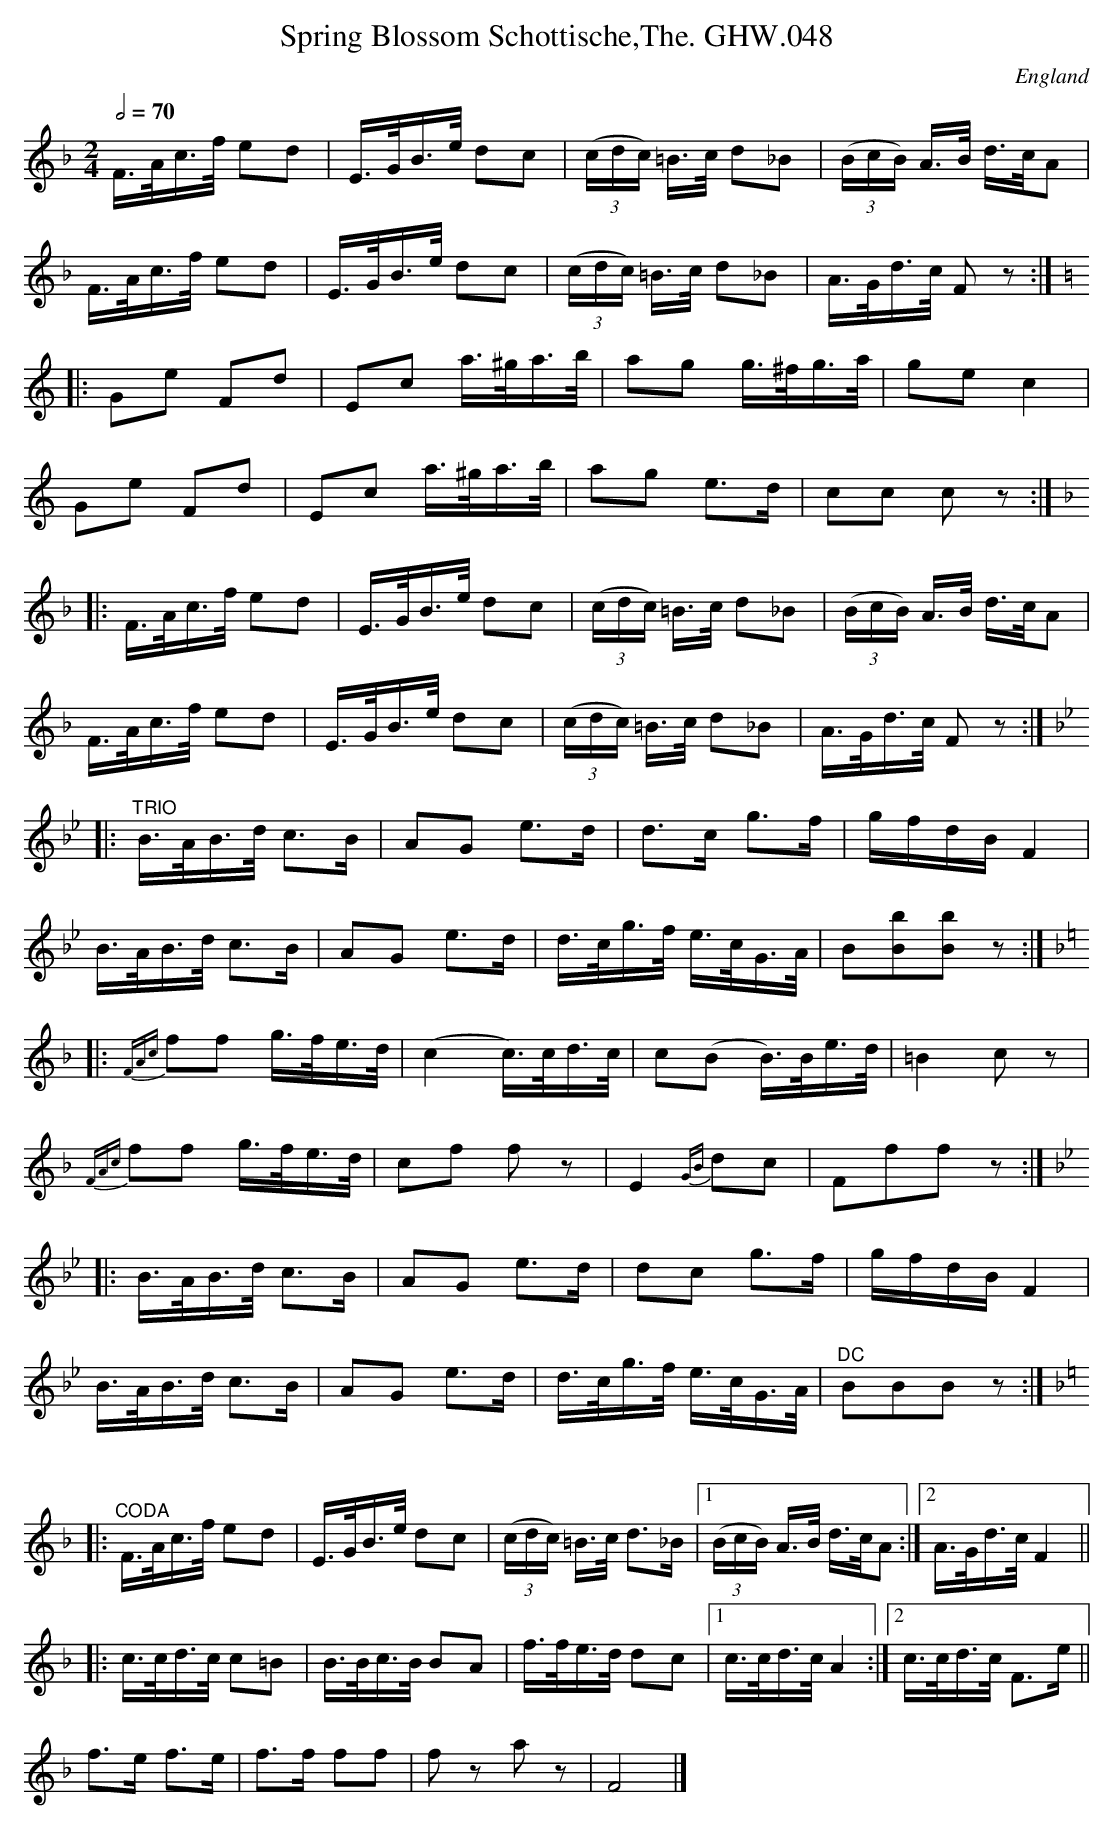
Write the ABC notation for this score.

X:1
T:Spring Blossom Schottische,The. GHW.048
L:1/16
M:2/4
O:England
Q:1/2=70
K:F
F>Ac>f e2d2|E>GB>e d2c2|((3cdc) =B>c d2_B2|((3BcB) A>B d>cA2|!
F>Ac>f e2d2|E>GB>e d2c2|((3cdc) =B>c d2_B2|A>Gd>c F2 z2:|!
K:C
|:G2e2 F2d2|E2c2 a>^ga>b|a2g2 g>^fg>a|g2e2 c4|!
G2e2 F2d2|E2c2 a>^ga>b|a2g2 e3d|c2c2 c2 z2:|!
K:F
|:F>Ac>f e2d2|E>GB>e d2c2|((3cdc) =B>c d2_B2|((3BcB) A>B d>cA2|!
F>Ac>f e2d2|E>GB>e d2c2|((3cdc)  =B>c d2_B2|A>Gd>c F2 z2:|!
K:Bb
|:"^TRIO"B>AB>d c3B|A2G2 e3d|d3c g3f|gfdB F4|!
B>AB>d c3B|A2G2 e3d|d>cg>f e>cG>A|B2[b2B2][b2B2] z2:|!
K:F
|:{FAc}f2f2 g>fe>d|(c4c)>cd>c|c2(B2 B)>Be>d|=B4 c2z2|!
{FAc}f2f2 g>fe>d|c2f2 f2 z2|E4 {GB} d2c2|F2f2f2 z2:|!
K:Bb
|:B>AB>d c3B|A2G2 e3d|d2c2 g3f|gfdB F4|!
B>AB>d c3B|A2G2 e3d|d>cg>f e>cG>A|"^DC"B2B2B2 z2:|!
K:F
|:"^CODA"F>Ac>f e2d2|E>GB>e d2c2|((3cdc) =B>c d3_B|1\
((3BcB) A>B d>cA2:|2A>Gd>cF4||!
|:c>cd>c c2=B2|B>Bc>B B2A2|f>fe>d d2c2|1c>cd>c A4:|2c>cd>c F3e||!
f3e f3e|f3f f2f2|f2 z2 a2 z2|F8|]
